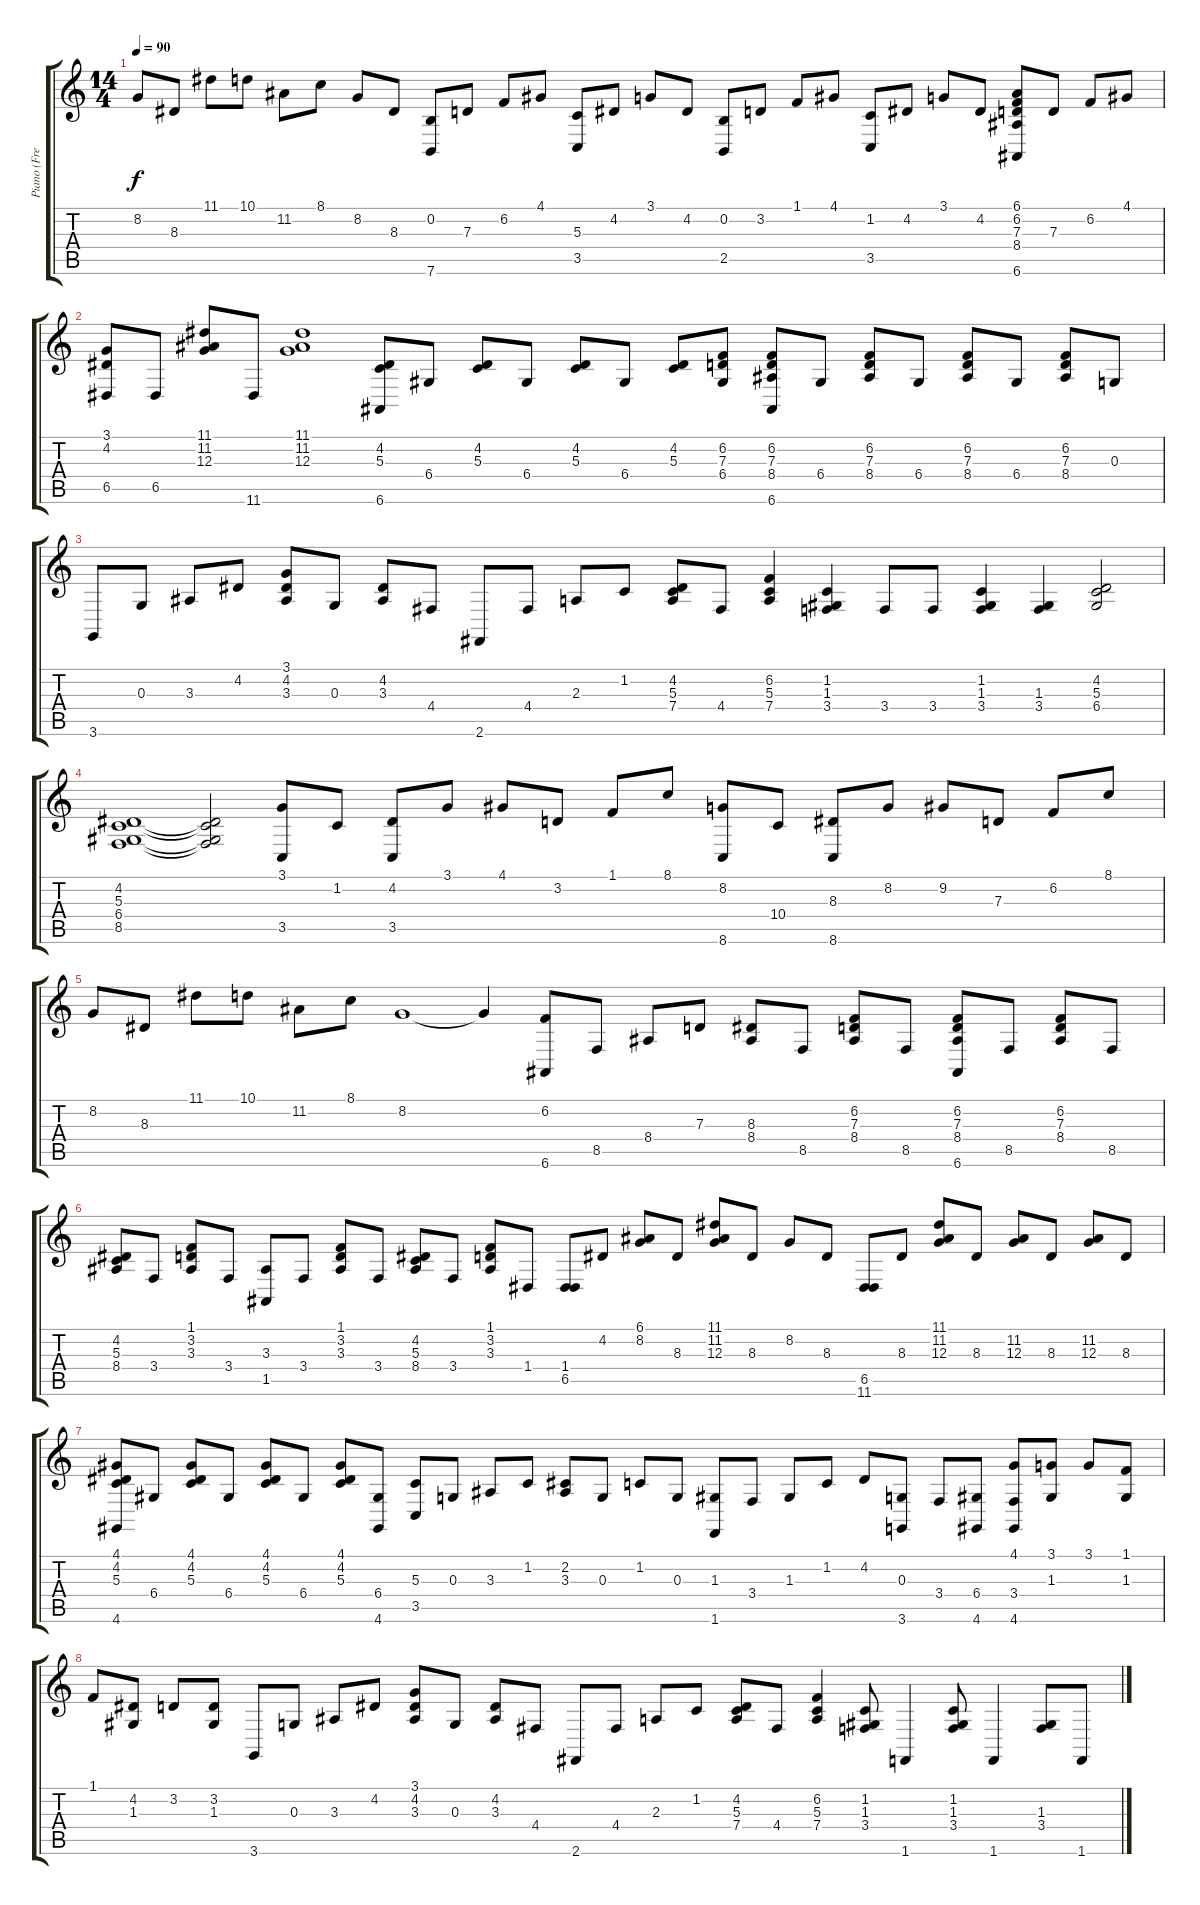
\track ("Piano (Freddie Mercury)" "Piano (Fre") {instrument acousticgrandpiano}
\staff {score tabs}
\tuning (E4 B3 G3 D3 A2 E2) {hide}
\ts (14 4)
\tempo 90
\clef g2
\ks c
8.2.8{dy f} 8.3.8 11.1.8 10.1.8 11.2.8 8.1.8 8.2.8 8.3.8 (0.2 7.6).8 7.3.8 6.2.8 4.1.8 (5.3 3.5).8 4.2.8 3.1.8 4.2.8 (0.2 2.5).8 3.2.8 1.1.8 4.1.8 (1.2 3.5).8 4.2.8 3.1.8 4.2.8 (6.1 6.2 7.3 8.4 6.6).8 7.3.8 6.2.8 4.1.8 |
(3.1 4.2 6.5).8 6.5.8 (11.1 11.2 12.3).8 11.6.8 (11.1 11.2 12.3).1 (4.2 5.3 6.6).8 6.4.8 (4.2 5.3).8 6.4.8 (4.2 5.3).8 6.4.8 (4.2 5.3).8 (6.2 7.3 6.4).8 (6.2 7.3 8.4 6.6).8 6.4.8 (6.2 7.3 8.4).8 6.4.8 (6.2 7.3 8.4).8 6.4.8 (6.2 7.3 8.4).8 0.3.8 |
3.6.8 0.3.8 3.3.8 4.2.8 (3.1 4.2 3.3).8 0.3.8 (4.2 3.3).8 4.4.8 2.6.8 4.4.8 2.3.8 1.2.8 (4.2 5.3 7.4).8 4.4.8 (6.2 5.3 7.4).4 (1.2 1.3 3.4).4 3.4.8 3.4.8 (1.2 1.3 3.4).4 (1.3 3.4).4 (4.2 5.3 6.4).2 |
(4.2 5.3 6.4 8.5).1 (4.2{t} 5.3{t} 6.4{t} 8.5{t}).2 (3.1 3.5).8 1.2.8 (4.2 3.5).8 3.1.8 4.1.8 3.2.8 1.1.8 8.1.8 (8.2 8.6).8 10.4.8 (8.3 8.6).8 8.2.8 9.2.8 7.3.8 6.2.8 8.1.8 |
8.2.8 8.3.8 11.1.8 10.1.8 11.2.8 8.1.8 8.2.1 8.2{t}.4 (6.2 6.6).8 8.5.8 8.4.8 7.3.8 (8.3 8.4).8 8.5.8 (6.2 7.3 8.4).8 8.5.8 (6.2 7.3 8.4 6.6).8 8.5.8 (6.2 7.3 8.4).8 8.5.8 |
(4.2 5.3 8.4).8 3.4.8 (1.1 3.2 3.3).8 3.4.8 (3.3 1.5).8 3.4.8 (1.1 3.2 3.3).8 3.4.8 (4.2 5.3 8.4).8 3.4.8 (1.1 3.2 3.3).8 1.4.8 (1.4 6.5).8 4.2.8 (6.1 8.2).8 8.3.8 (11.1 11.2 12.3).8 8.3.8 8.2.8 8.3.8 (6.5 11.6).8 8.3.8 (11.1 11.2 12.3).8 8.3.8 (11.2 12.3).8 8.3.8 (11.2 12.3).8 8.3.8 |
(4.1 4.2 5.3 4.6).8 6.4.8 (4.1 4.2 5.3).8 6.4.8 (4.1 4.2 5.3).8 6.4.8 (4.1 4.2 5.3).8 (6.4 4.6).8 (5.3 3.5).8 0.3.8 3.3.8 1.2.8 (2.2 3.3).8 0.3.8 1.2.8 0.3.8 (1.3 1.6).8 3.4.8 1.3.8 1.2.8 4.2.8 (0.3 3.6).8 3.4.8 (6.4 4.6).8 (4.1 3.4 4.6).8 (3.1 1.3).8 3.1.8 (1.1 1.3).8 |
1.1.8 (4.2 1.3).8 3.2.8 (3.2 1.3).8 3.6.8 0.3.8 3.3.8 4.2.8 (3.1 4.2 3.3).8 0.3.8 (4.2 3.3).8 4.4.8 2.6.8 4.4.8 2.3.8 1.2.8 (4.2 5.3 7.4).8 4.4.8 (6.2 5.3 7.4).4 (1.2 1.3 3.4).8 1.6.4 (1.2 1.3 3.4).8 1.6.4 (1.3 3.4).8 1.6.8
